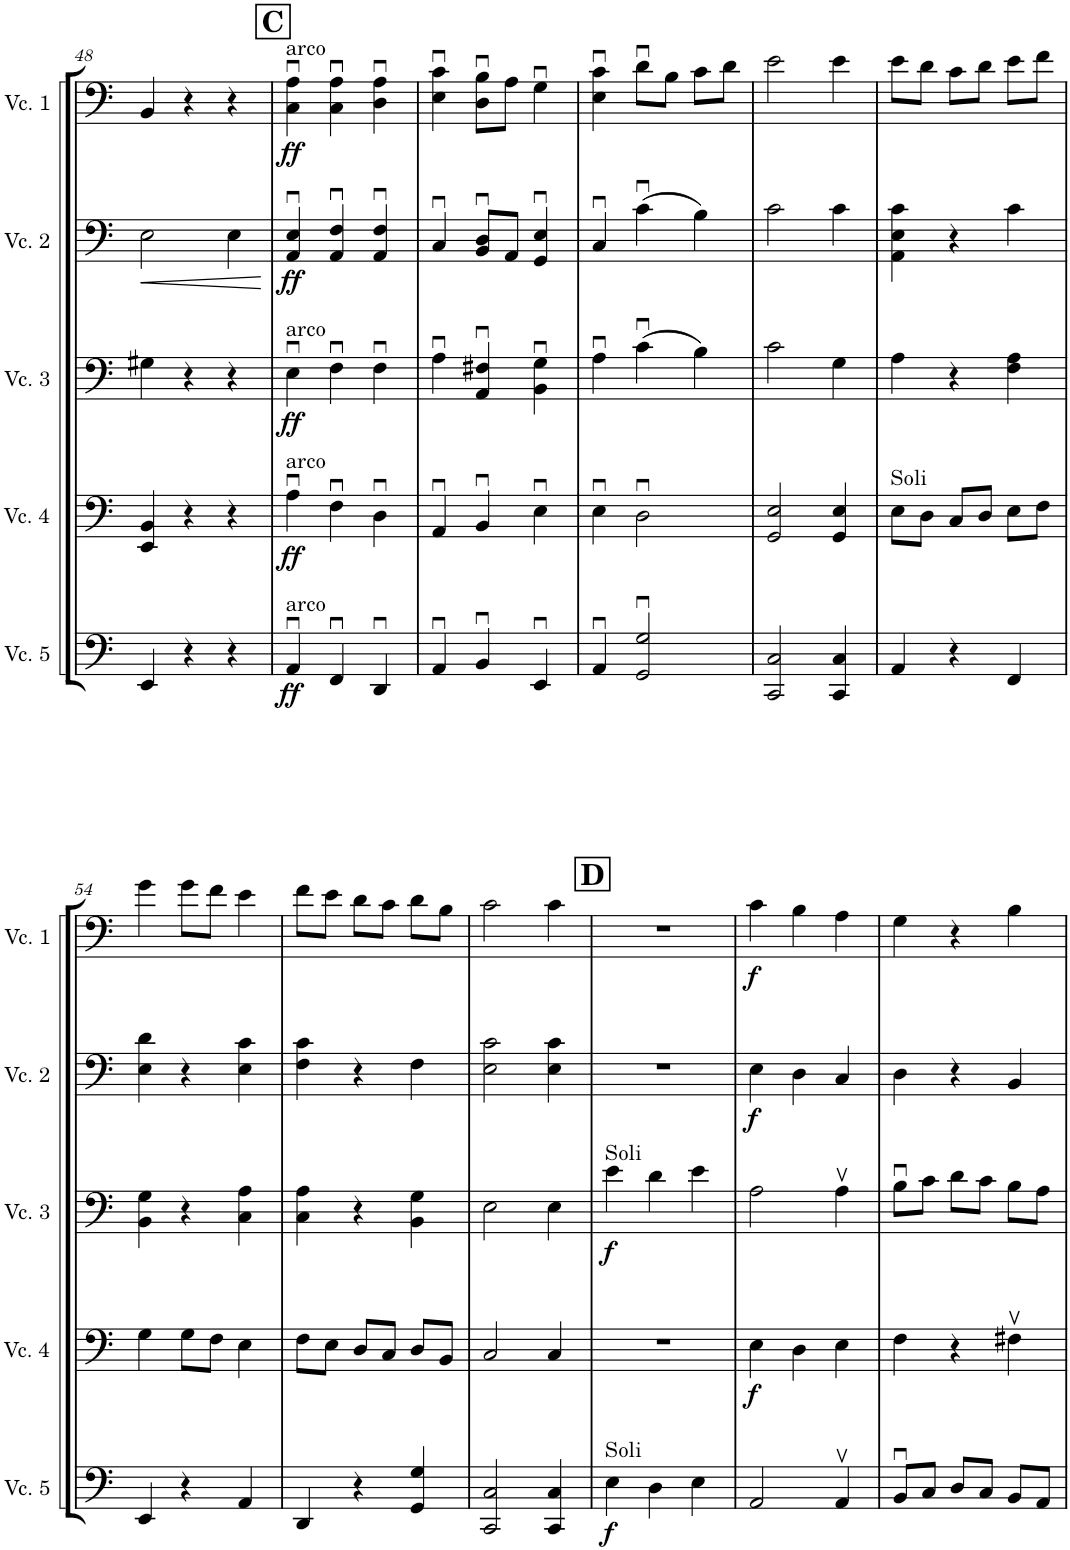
**kern	**dynam	**kern	**dynam	**kern	**dynam	**kern	**dynam	**kern	**dynam
*part5	*part5	*part4	*part4	*part3	*part3	*part2	*part2	*part1	*part1
*staff5	*staff5	*staff4	*staff4	*staff3	*staff3	*staff2	*staff2	*staff1	*staff1
*I"Cello 5	*	*I"Cello 4	*	*I"Cello 3	*	*I"Cello 2	*	*I"Cello 1	*
!!LO:PB:g=z
*clefF4	*	*clefF4	*	*clefF4	*	*clefF4	*	*clefF4	*
*k[]	*	*k[]	*	*k[]	*	*k[]	*	*k[]	*
*M3/4	*	*M3/4	*	*M3/4	*	*M3/4	*	*M3/4	*
=48	=48	=48	=48	=48	=48	=48	=48	=48	=48
!	!	!	!	!	!	!	!LO:HP:b	!	!
4EE/	.	4EE/ 4BB/	.	4G#X\	.	2E\	<	4BB/	.
4r	.	4r	.	4r	.	.	.	4r	.
4r	.	4r	.	4r	.	4E\	.	4r	.
.	.	.	.	.	.	.	[	.	.
!!LO:REH:place=s1:a:B:cj:fs=14:t=C
=49	=49	=49	=49	=49	=49	=49	=49	=49	=49
!	!	!	!	!	!	!	!	!LO:TX:a:t=arco	!
!	!	!	!	!LO:TX:a:t=arco	!	!	!	!	!
!	!	!LO:TX:a:t=arco	!	!	!	!	!	!	!
!LO:TX:a:t=arco	!	!	!	!	!	!	!	!	!
!	!LO:DY:b	!	!LO:DY:b	!	!LO:DY:b	!	!LO:DY:b	!	!LO:DY:b
4AAu/	ff	4Au\	ff	4Eu\	ff	4AA/u 4E/u	ff	4C\u 4A\u	ff
4FFu/	.	4Fu\	.	4Fu\	.	4AA/u 4F/u	.	4C\u 4A\u	.
4DDu/	.	4Du\	.	4Fu\	.	4AA/u 4F/u	.	4D\u 4A\u	.
=50	=50	=50	=50	=50	=50	=50	=50	=50	=50
4AAu/	.	4AAu/	.	4Au\	.	4Cu/	.	4E\u 4c\u	.
4BBu/	.	4BBu/	.	4AA/u 4F#X/u	.	8BB/u 8D/uL	.	8D\u 8B\uL	.
.	.	.	.	.	.	8AA/J	.	8A\J	.
4EEu/	.	4Eu\	.	4BB\u 4G\u	.	4GG/u 4E/u	.	4Gu\	.
=51	=51	=51	=51	=51	=51	=51	=51	=51	=51
4AAu/	.	4Eu\	.	4Au\	.	4Cu/	.	4E\u 4c\u	.
2GG/u 2G/u	.	2Du\	.	(4cu\	.	(4cu\	.	8du\L	.
.	.	.	.	.	.	.	.	8B\J	.
.	.	.	.	4B\)	.	4B\)	.	8c\L	.
.	.	.	.	.	.	.	.	8d\J	.
=52	=52	=52	=52	=52	=52	=52	=52	=52	=52
2CC/ 2C/	.	2GG/ 2E/	.	2c\	.	2c\	.	2e\	.
4CC/ 4C/	.	4GG/ 4E/	.	4G\	.	4c\	.	4e\	.
=53	=53	=53	=53	=53	=53	=53	=53	=53	=53
!	!	!LO:TX:a:t=Soli	!	!	!	!	!	!	!
4AA/	.	8E\L	.	4A\	.	4AA\ 4E\ 4c\	.	8e\L	.
.	.	8D\J	.	.	.	.	.	8d\J	.
4r	.	8C/L	.	4r	.	4r	.	8c\L	.
.	.	8D/J	.	.	.	.	.	8d\J	.
4FF/	.	8E\L	.	4F\ 4A\	.	4c\	.	8e\L	.
.	.	8F\J	.	.	.	.	.	8f\J	.
!!LO:LB:g=z
=54	=54	=54	=54	=54	=54	=54	=54	=54	=54
4EE/	.	4G\	.	4BB\ 4G\	.	4E\ 4d\	.	4g\	.
4r	.	8G\L	.	4r	.	4r	.	8g\L	.
.	.	8F\J	.	.	.	.	.	8f\J	.
4AA/	.	4E\	.	4C\ 4A\	.	4E\ 4c\	.	4e\	.
=55	=55	=55	=55	=55	=55	=55	=55	=55	=55
4DD/	.	8F\L	.	4C\ 4A\	.	4F\ 4c\	.	8f\L	.
.	.	8E\J	.	.	.	.	.	8e\J	.
4r	.	8D/L	.	4r	.	4r	.	8d\L	.
.	.	8C/J	.	.	.	.	.	8c\J	.
4GG/ 4G/	.	8D/L	.	4BB\ 4G\	.	4F\	.	8d\L	.
.	.	8BB/J	.	.	.	.	.	8B\J	.
=56	=56	=56	=56	=56	=56	=56	=56	=56	=56
2CC/ 2C/	.	2C/	.	2E\	.	2E\ 2c\	.	2c\	.
4CC/ 4C/	.	4C/	.	4E\	.	4E\ 4c\	.	4c\	.
!!LO:REH:place=s1:a:B:cj:fs=14:t=D
=57	=57	=57	=57	=57	=57	=57	=57	=57	=57
!	!	!	!	!LO:TX:a:t=Soli	!	!	!	!	!
!LO:TX:a:t=Soli	!	!	!	!	!	!	!	!	!
!	!LO:DY:b	!	!	!	!LO:DY:b	!	!	!	!
4E\	f	2.r	.	4e\	f	2.r	.	2.r	.
4D\	.	.	.	4d\	.	.	.	.	.
4E\	.	.	.	4e\	.	.	.	.	.
=58	=58	=58	=58	=58	=58	=58	=58	=58	=58
!	!	!	!LO:DY:b	!	!	!	!LO:DY:b	!	!LO:DY:b
2AA/	.	4E\	f	2A\	.	4E\	f	4c\	f
.	.	4D\	.	.	.	4D\	.	4B\	.
4AAv/	.	4E\	.	4Av\	.	4C/	.	4A\	.
=59	=59	=59	=59	=59	=59	=59	=59	=59	=59
8BBu/L	.	4F\	.	8Bu\L	.	4D\	.	4G\	.
8C/J	.	.	.	8c\J	.	.	.	.	.
8D/L	.	4r	.	8d\L	.	4r	.	4r	.
8C/J	.	.	.	8c\J	.	.	.	.	.
8BB/L	.	4F#Xv\	.	8B\L	.	4BB/	.	4B\	.
8AA/J	.	.	.	8A\J	.	.	.	.	.
=	=	=	=	=	=	=	=	=	=
*-	*-	*-	*-	*-	*-	*-	*-	*-	*-
